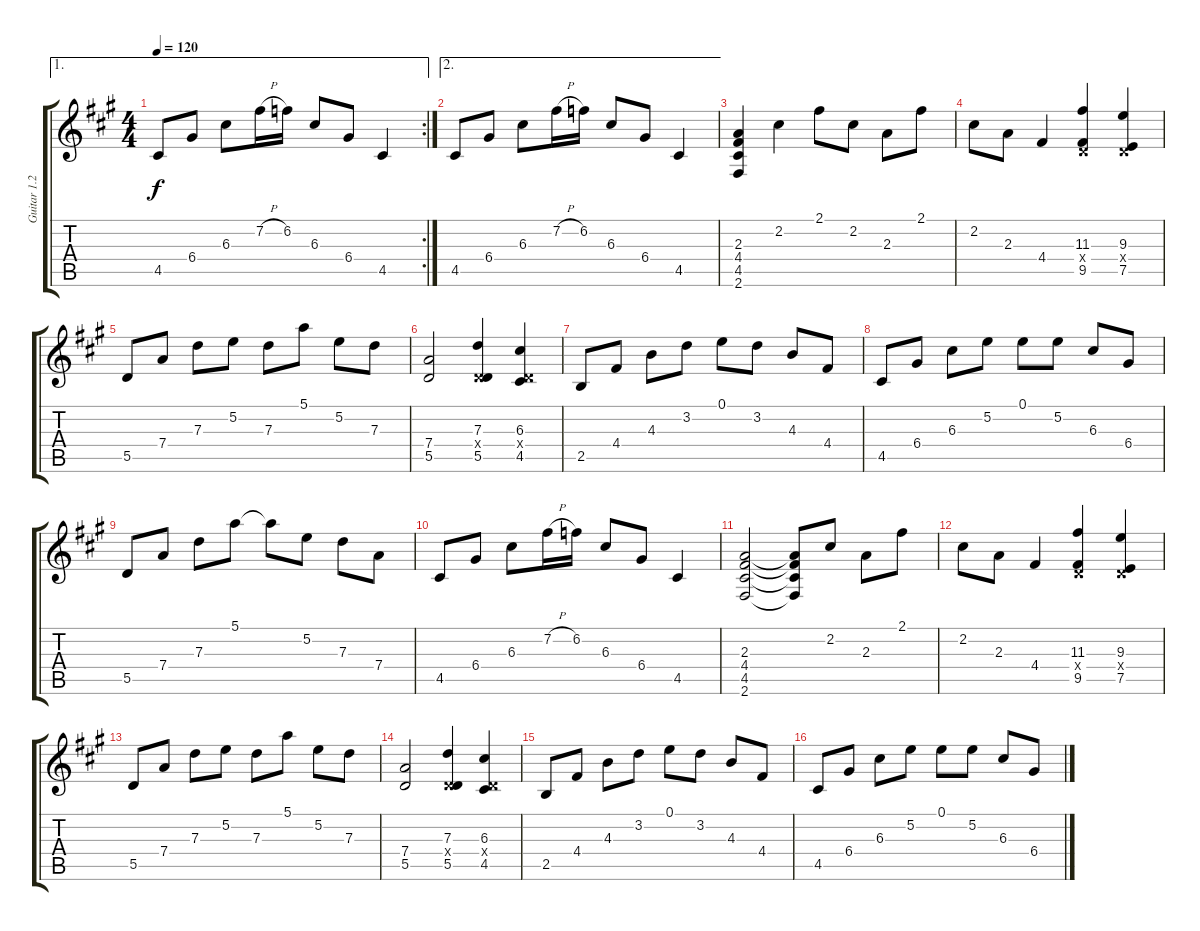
\track ("Guitar 1.2" "Guitar 1.2") {instrument distortionguitar}
\staff {score tabs}
\tuning (E4 B3 G3 D3 A2 E2) {hide}
\ae 1
\rc 2
\ts (4 4)
\tempo 120
\clef g2
\ks a
4.5.8{dy f} 6.4.8 6.3.8 7.2{h}.16 6.2.16 6.3.8 6.4.8 4.5.4 |
\ae 2
4.5.8 6.4.8 6.3.8 7.2{h}.16 6.2.16 6.3.8 6.4.8 4.5.4 |
(2.3 4.4 4.5 2.6).4 2.2.4 2.1.8 2.2.8 2.3.8 2.1.8 |
2.2.8 2.3.8 4.4.4 (11.3 0.4{x} 9.5).4 (9.3 0.4{x} 7.5).4 |
5.5.8 7.4.8 7.3.8 5.2.8 7.3.8 5.1.8 5.2.8 7.3.8 |
(7.4 5.5).2 (7.3 0.4{x} 5.5).4 (6.3 0.4{x} 4.5).4 |
2.5.8 4.4.8 4.3.8 3.2.8 0.1.8 3.2.8 4.3.8 4.4.8 |
4.5.8 6.4.8 6.3.8 5.2.8 0.1.8 5.2.8 6.3.8 6.4.8 |
5.5.8 7.4.8 7.3.8 5.1.8 5.1{t}.8 5.2.8 7.3.8 7.4.8 |
4.5.8 6.4.8 6.3.8 7.2{h}.16 6.2.16 6.3.8 6.4.8 4.5.4 |
(2.3 4.4 4.5 2.6).2 (2.3{t} 4.4{t} 4.5{t} 2.6{t}).8 2.2.8 2.3.8 2.1.8 |
2.2.8 2.3.8 4.4.4 (11.3 0.4{x} 9.5).4 (9.3 0.4{x} 7.5).4 |
5.5.8 7.4.8 7.3.8 5.2.8 7.3.8 5.1.8 5.2.8 7.3.8 |
(7.4 5.5).2 (7.3 0.4{x} 5.5).4 (6.3 0.4{x} 4.5).4 |
2.5.8 4.4.8 4.3.8 3.2.8 0.1.8 3.2.8 4.3.8 4.4.8 |
4.5.8 6.4.8 6.3.8 5.2.8 0.1.8 5.2.8 6.3.8 6.4.8
